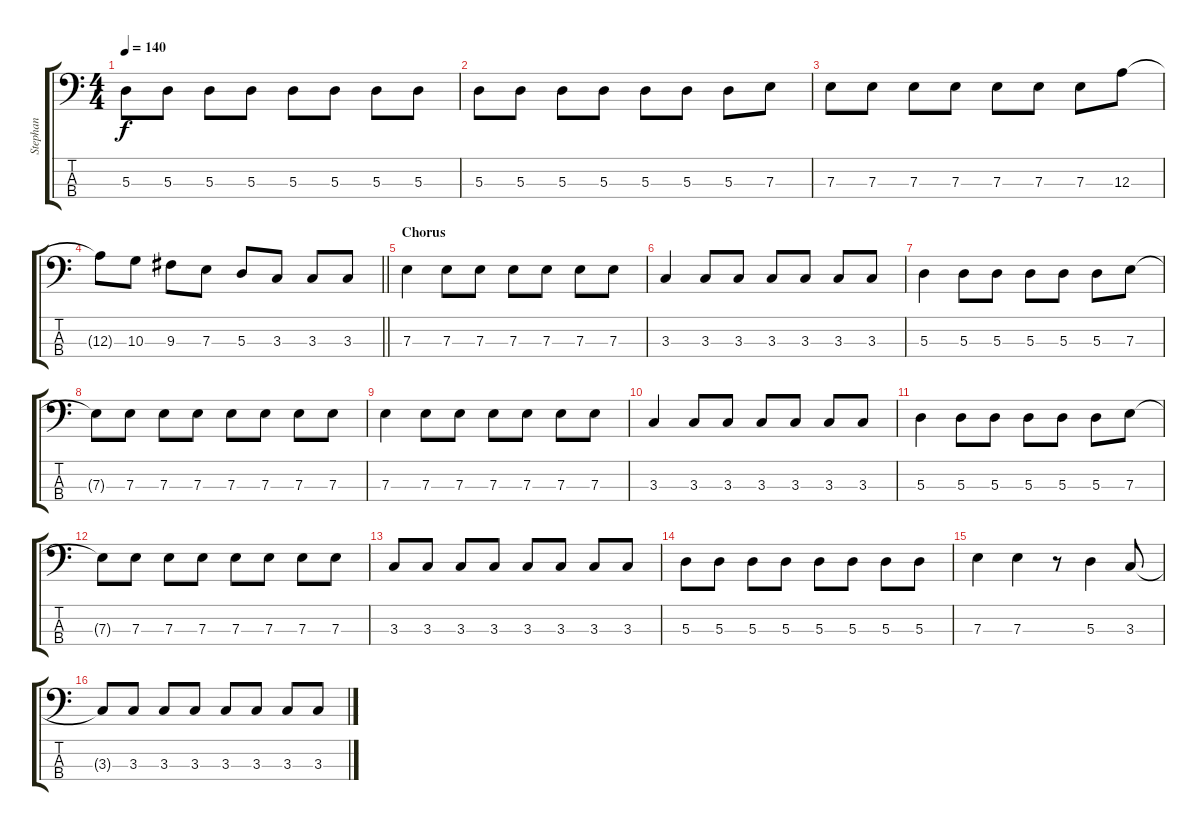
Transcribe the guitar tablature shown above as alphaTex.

\track ("Stephan" "Stephan") {instrument electricbasspick}
\staff {score tabs}
\tuning (G2 D2 A1 E1) {hide}
\ts (4 4)
\tempo 140
\clef f4
\ks c
5.3.8{dy f} 5.3.8 5.3.8 5.3.8 5.3.8 5.3.8 5.3.8 5.3.8 |
5.3.8 5.3.8 5.3.8 5.3.8 5.3.8 5.3.8 5.3.8 7.3.8 |
7.3.8 7.3.8 7.3.8 7.3.8 7.3.8 7.3.8 7.3.8 12.3.8 |
\barLineRight lightlight
12.3{t}.8 10.3.8 9.3.8 7.3.8 5.3.8 3.3.8 3.3.8 3.3.8 |
\section ("" "Chorus")
7.3.4 7.3.8 7.3.8 7.3.8 7.3.8 7.3.8 7.3.8 |
3.3.4 3.3.8 3.3.8 3.3.8 3.3.8 3.3.8 3.3.8 |
5.3.4 5.3.8 5.3.8 5.3.8 5.3.8 5.3.8 7.3.8 |
7.3{t}.8 7.3.8 7.3.8 7.3.8 7.3.8 7.3.8 7.3.8 7.3.8 |
7.3.4 7.3.8 7.3.8 7.3.8 7.3.8 7.3.8 7.3.8 |
3.3.4 3.3.8 3.3.8 3.3.8 3.3.8 3.3.8 3.3.8 |
5.3.4 5.3.8 5.3.8 5.3.8 5.3.8 5.3.8 7.3.8 |
7.3{t}.8 7.3.8 7.3.8 7.3.8 7.3.8 7.3.8 7.3.8 7.3.8 |
3.3.8 3.3.8 3.3.8 3.3.8 3.3.8 3.3.8 3.3.8 3.3.8 |
5.3.8 5.3.8 5.3.8 5.3.8 5.3.8 5.3.8 5.3.8 5.3.8 |
7.3.4 7.3.4 r.8 5.3.4 3.3.8 |
3.3{t}.8 3.3.8 3.3.8 3.3.8 3.3.8 3.3.8 3.3.8 3.3.8
